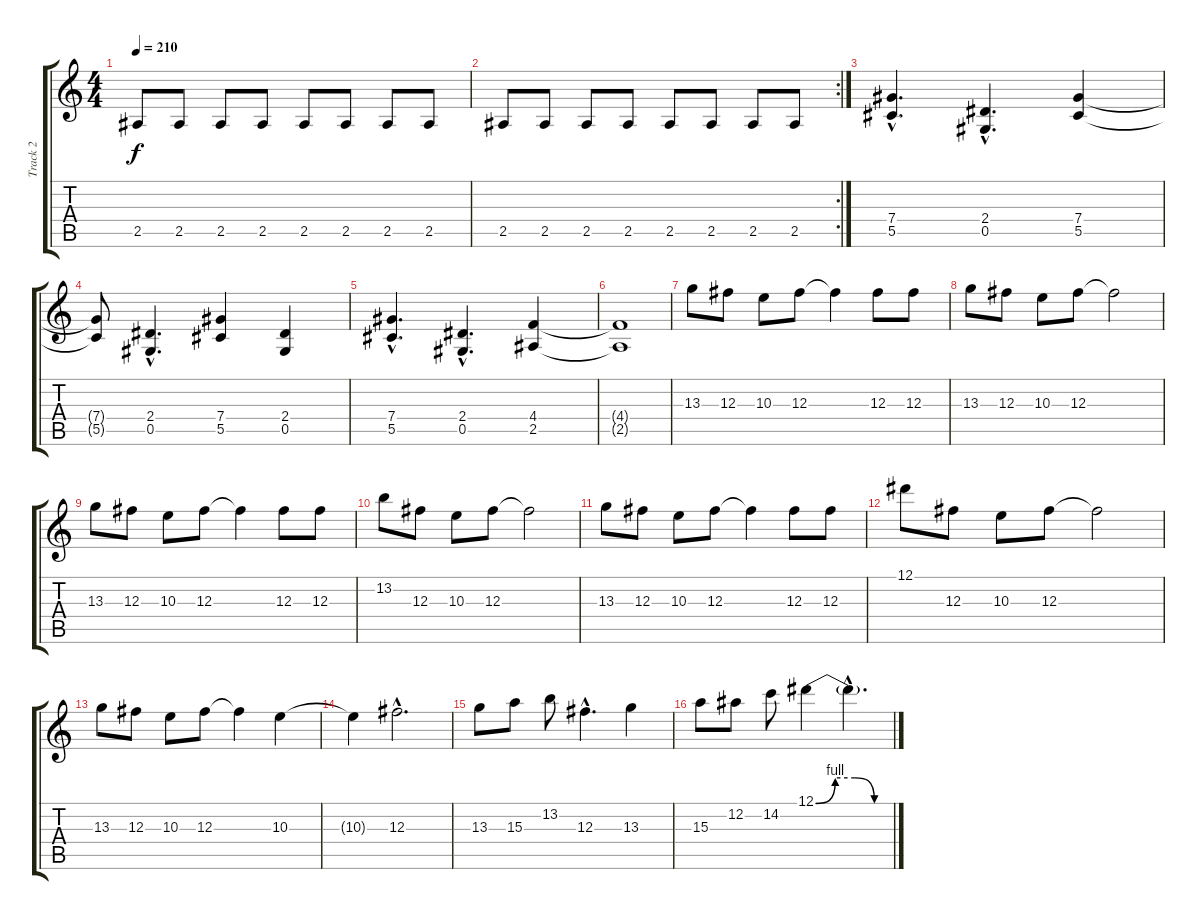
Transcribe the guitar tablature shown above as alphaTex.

\track ("Track 2" "Track 2") {instrument distortionguitar}
\staff {score tabs}
\tuning (Eb4 Bb3 Gb3 Db3 Ab2 Eb2) {hide}
\ts (4 4)
\tempo 210
\clef g2
\ks c
2.5.8{dy f} 2.5.8 2.5.8 2.5.8 2.5.8 2.5.8 2.5.8 2.5.8 |
\rc 2
2.5.8 2.5.8 2.5.8 2.5.8 2.5.8 2.5.8 2.5.8 2.5.8 |
(7.4{hac} 5.5{hac}).4{d} (2.4{hac} 0.5{hac}).4{d} (7.4 5.5).4 |
(7.4{t} 5.5{t}).8 (2.4{hac} 0.5{hac}).4{d} (7.4 5.5).4 (2.4 0.5).4 |
(7.4{hac} 5.5{hac}).4{d} (2.4{hac} 0.5{hac}).4{d} (4.4 2.5).4 |
(4.4{t} 2.5{t}).1 |
13.3.8 12.3.8 10.3.8 12.3.8 12.3{t}.4 12.3.8 12.3.8 |
13.3.8 12.3.8 10.3.8 12.3.8 12.3{t}.2 |
13.3.8 12.3.8 10.3.8 12.3.8 12.3{t}.4 12.3.8 12.3.8 |
13.2.8 12.3.8 10.3.8 12.3.8 12.3{t}.2 |
13.3.8 12.3.8 10.3.8 12.3.8 12.3{t}.4 12.3.8 12.3.8 |
12.1.8 12.3.8 10.3.8 12.3.8 12.3{t}.2 |
13.3.8 12.3.8 10.3.8 12.3.8 12.3{t}.4 10.3.4 |
10.3{t}.4 12.3{hac}.2{d} |
13.3.8 15.3.8 13.2.8 12.3{hac}.4{d} 13.3.4 |
15.3.8 12.2.8 14.2.8 12.1{be (custom 0 0 15 4 30 4 45 0 60 0)}.4 12.1{hac t}.4{d}
